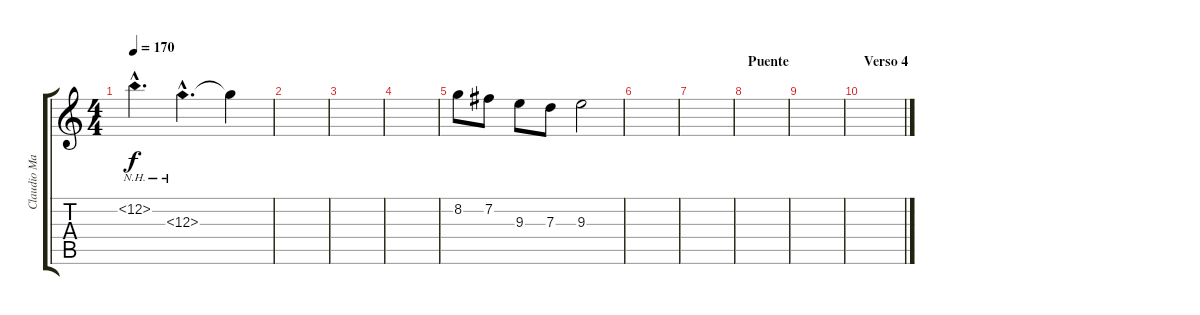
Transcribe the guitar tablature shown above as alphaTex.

\track ("Claudio Marciello (Gtr 3)" "Claudio Ma") {instrument distortionguitar}
\staff {score tabs}
\tuning (E4 B3 G3 D3 A2 E2) {hide}
\ts (4 4)
\tempo 170
\clef g2
\ks c
12.2{nh hac}.4{d dy f} 12.3{nh hac}.4{d} 12.3{t}.4 |
|
|
|
8.2.8 7.2.8 9.3.8 7.3.8 9.3.2 |
|
|
\section ("" "Puente")
|
|
\section ("" "Verso 4")
